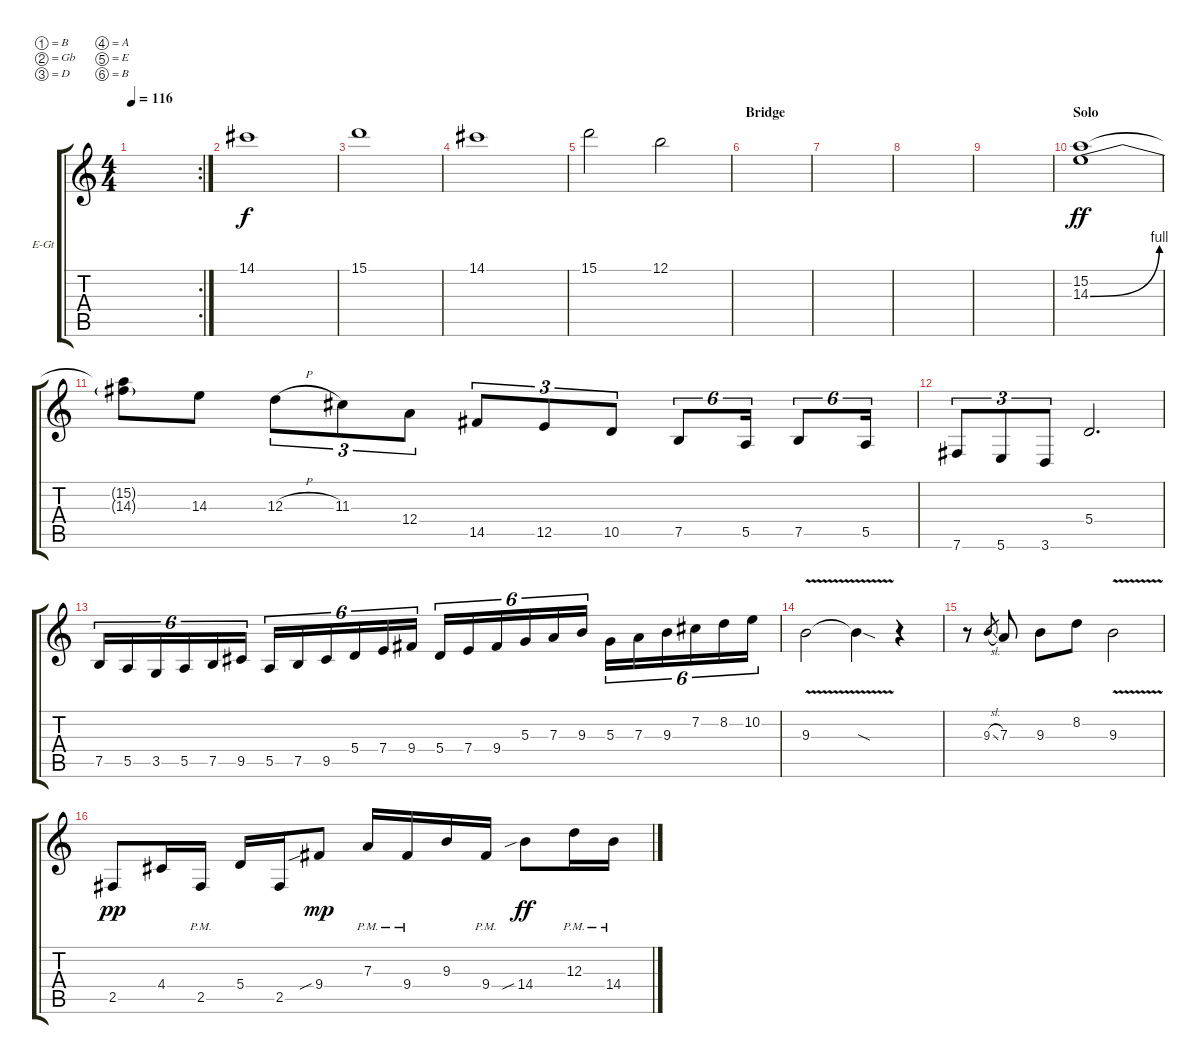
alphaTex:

\bracketExtendMode groupsimilarinstruments
\firstSystemTrackNameOrientation horizontal
\otherSystemsTrackNameOrientation horizontal
\track ("Lead Guitar 1" "E-Gt") {instrument overdrivenguitar}
\staff {score tabs}
\tuning (B3 Gb3 D3 A2 E2 B1)
\rc 2
\ts (4 4)
\tempo 116
\clef g2
\scale
0.354497
\ks c
|
14.1.1 |
15.1.1 |
14.1.1 |
15.1.2 12.1.2 |
\section ("" "Bridge")
\scale
0.333333 |
\scale
0.333333 |
\scale
0.333333 |
\scale
0.333333 |
\section ("" "Solo")
\scale
0.333333 (14.3{be (bend 0 0 4.8 4)} 15.2).1{dy ff} |
\scale
0.333333 (15.2{t} 14.3{t}).8 14.3.8 12.3{h}.8{tu (3 2)} 11.3.8{tu (3 2)} 12.4.8{tu (3 2)} 14.5.8{tu (3 2)} 12.5.8{tu (3 2)} 10.5.8{tu (3 2)} 7.5.8{tu (6 4)} 5.5.16{tu (6 4)} 7.5.8{tu (6 4)} 5.5.16{tu (6 4)} |
\scale
0.333333 7.6.8{tu (3 2)} 5.6.8{tu (3 2)} 3.6.8{tu (3 2)} 5.4.2{d} |
\scale
0.333333 7.5.16{tu (6 4)} 5.5.16{tu (6 4)} 3.5.16{tu (6 4)} 5.5.16{tu (6 4)} 7.5.16{tu (6 4)} 9.5.16{tu (6 4)} 5.5.16{tu (6 4)} 7.5.16{tu (6 4)} 9.5.16{tu (6 4)} 5.4.16{tu (6 4)} 7.4.16{tu (6 4)} 9.4.16{tu (6 4)} 5.4.16{tu (6 4)} 7.4.16{tu (6 4)} 9.4.16{tu (6 4)} 5.3.16{tu (6 4)} 7.3.16{tu (6 4)} 9.3.16{tu (6 4)} 5.3.16{tu (6 4)} 7.3.16{tu (6 4)} 9.3.16{tu (6 4)} 7.2.16{tu (6 4)} 8.2.16{tu (6 4)} 10.2.16{tu (6 4)} |
\scale
0.333333 9.3{v}.2 9.3{sod t}.4 r.4 |
\scale
0.333333 r.8 9.3{sl}.8{gr} 7.3.8 9.3.8 8.2.8 9.3{v}.2 |
\scale
0.333333 2.5.8{dy pp} 4.4.16 2.5{pm}.16 5.4.16 2.5.16 9.4{sib}.8{dy mp} 7.3{pm}.16 9.4{pm}.16 9.3.16 9.4{pm}.16 14.4{sib}.8{dy ff} 12.3{pm}.16 14.4{pm}.16
